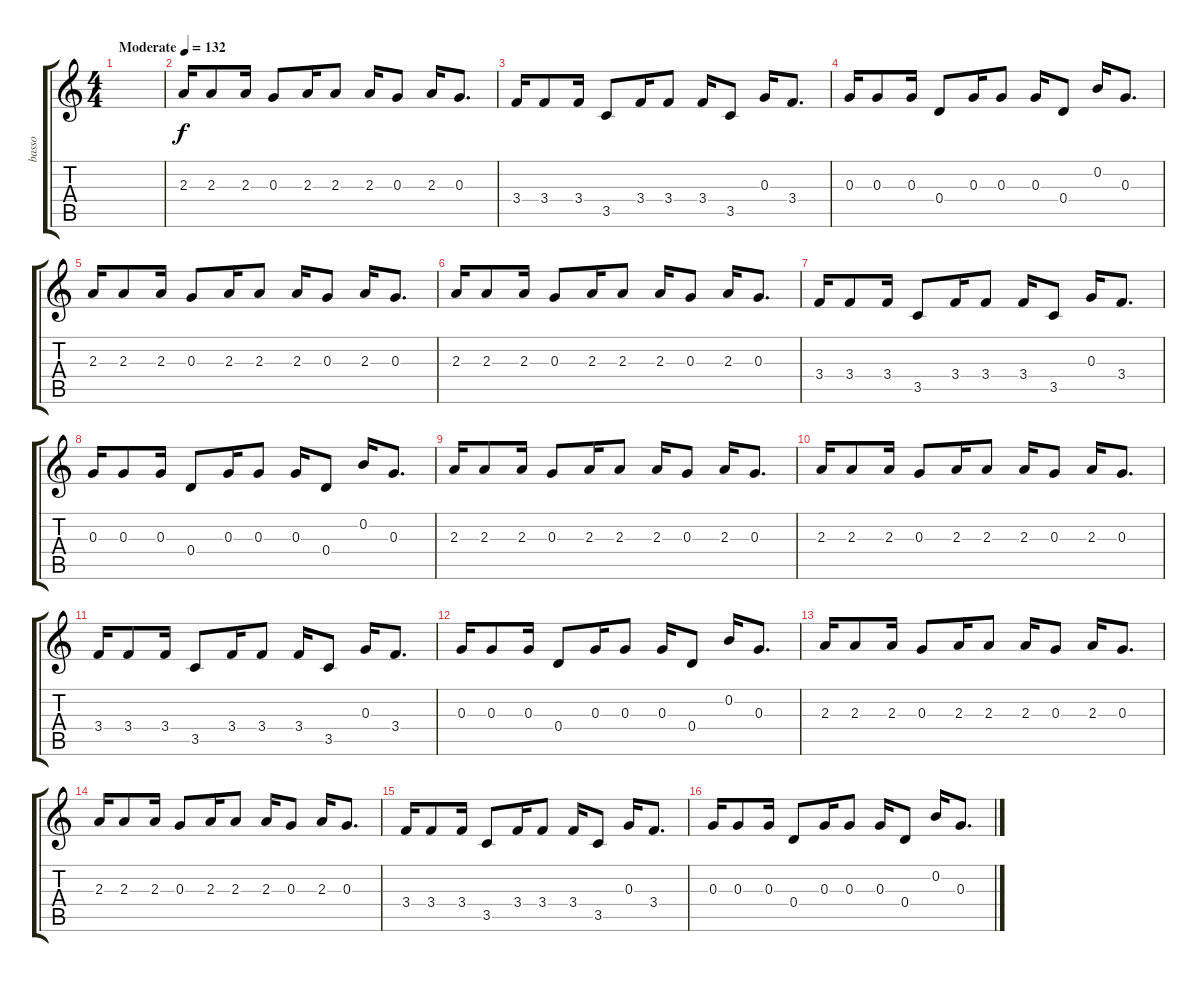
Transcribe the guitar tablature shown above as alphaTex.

\track ("basso" "basso") {instrument fretlessbass}
\staff {score tabs}
\tuning (E4 B3 G3 D3 A2 E2) {hide}
\ts (4 4)
\tempo (132 "Moderate")
\clef g2
\ks c
|
2.3.16 2.3.8 2.3.16 0.3.8 2.3.16 2.3.8 2.3.16 0.3.8 2.3.16 0.3.8{d} |
3.4.16 3.4.8 3.4.16 3.5.8 3.4.16 3.4.8 3.4.16 3.5.8 0.3.16 3.4.8{d} |
0.3.16 0.3.8 0.3.16 0.4.8 0.3.16 0.3.8 0.3.16 0.4.8 0.2.16 0.3.8{d} |
2.3.16 2.3.8 2.3.16 0.3.8 2.3.16 2.3.8 2.3.16 0.3.8 2.3.16 0.3.8{d} |
2.3.16 2.3.8 2.3.16 0.3.8 2.3.16 2.3.8 2.3.16 0.3.8 2.3.16 0.3.8{d} |
3.4.16 3.4.8 3.4.16 3.5.8 3.4.16 3.4.8 3.4.16 3.5.8 0.3.16 3.4.8{d} |
0.3.16 0.3.8 0.3.16 0.4.8 0.3.16 0.3.8 0.3.16 0.4.8 0.2.16 0.3.8{d} |
2.3.16 2.3.8 2.3.16 0.3.8 2.3.16 2.3.8 2.3.16 0.3.8 2.3.16 0.3.8{d} |
2.3.16 2.3.8 2.3.16 0.3.8 2.3.16 2.3.8 2.3.16 0.3.8 2.3.16 0.3.8{d} |
3.4.16 3.4.8 3.4.16 3.5.8 3.4.16 3.4.8 3.4.16 3.5.8 0.3.16 3.4.8{d} |
0.3.16 0.3.8 0.3.16 0.4.8 0.3.16 0.3.8 0.3.16 0.4.8 0.2.16 0.3.8{d} |
2.3.16 2.3.8 2.3.16 0.3.8 2.3.16 2.3.8 2.3.16 0.3.8 2.3.16 0.3.8{d} |
2.3.16 2.3.8 2.3.16 0.3.8 2.3.16 2.3.8 2.3.16 0.3.8 2.3.16 0.3.8{d} |
3.4.16 3.4.8 3.4.16 3.5.8 3.4.16 3.4.8 3.4.16 3.5.8 0.3.16 3.4.8{d} |
0.3.16 0.3.8 0.3.16 0.4.8 0.3.16 0.3.8 0.3.16 0.4.8 0.2.16 0.3.8{d}
